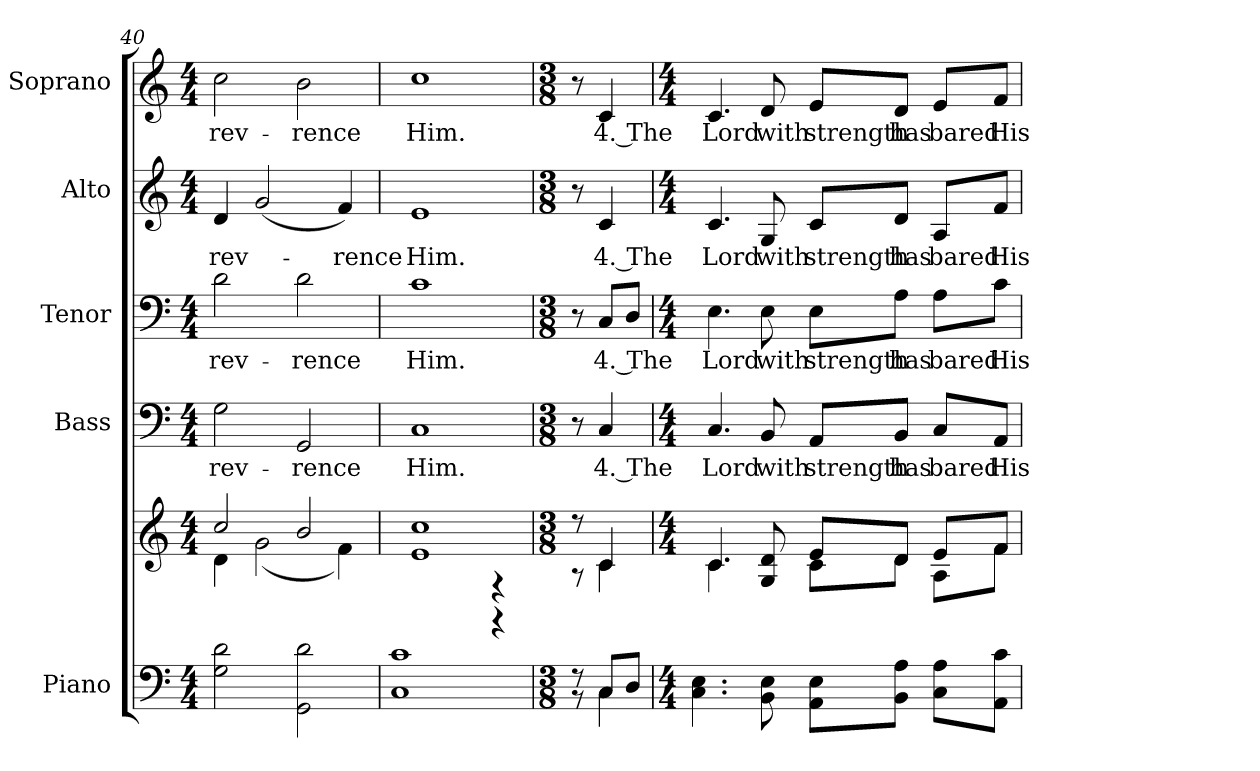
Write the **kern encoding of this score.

**kern	**kern	**kern	**text	**kern	**text	**kern	**text	**kern	**text
*part5	*part5	*part4	*part4	*part3	*part3	*part2	*part2	*part1	*part1
*staff6	*staff5	*staff4	*staff4	*staff3	*staff3	*staff2	*staff2	*staff1	*staff1
*I"Piano	*	*I"Bass	*	*I"Tenor	*	*I"Alto	*	*I"Soprano	*
*I'Pno.	*	*I'B.	*	*I'T.	*	*I'A.	*	*I'S.	*
!!LO:PB:g=z
*clefF4	*clefG2	*clefF4	*	*clefF4	*	*clefG2	*	*clefG2	*
*k[]	*k[]	*k[]	*	*k[]	*	*k[]	*	*k[]	*
*C:	*C:	*C:	*	*C:	*	*C:	*	*C:	*
*M4/4	*M4/4	*M4/4	*	*M4/4	*	*M4/4	*	*M4/4	*
=40	=40	=40	=40	=40	=40	=40	=40	=40	=40
*^	*^	*	*	*	*	*	*	*	*
!	!	!	!	!	!LO:LY:b:color=#000000	!	!	!	!	!	!
!	!	!	!	!	!	!	!LO:LY:b:color=#000000	!	!	!	!
!	!	!	!	!	!	!	!	!	!LO:LY:b:color=#000000	!	!
!	!	!	!	!	!	!	!	!	!	!	!LO:LY:b:color=#000000
2di/yy	2Gi\ 2di	2cci/	4di\	2Gi\	rev-	2di\	rev-	4di/	rev-	2cci\	rev-
.	.	.	(2gi\	.	.	.	.	(2gi/	.	.	.
!	!	!	!	!	!LO:LY:b:color=#000000	!	!	!	!	!	!
!	!	!	!	!	!	!	!LO:LY:b:color=#000000	!	!	!	!
!	!	!	!	!	!	!	!	!	!	!	!LO:LY:b:color=#000000
2di/yy	2GGi\ 2di	2bi/	.	2GGi/	-rence	2di\	-rence	.	.	2bi\	-rence
!	!	!	!	!	!	!	!	!	!LO:LY:b:color=#000000	!	!
.	.	.	4fi\)	.	.	.	.	4fi/)	-rence	.	.
=41	=41	=41	=41	=41	=41	=41	=41	=41	=41	=41	=41
!	!	!	!	!	!LO:LY:b:color=#000000	!	!	!	!	!	!
!	!	!	!	!	!	!	!LO:LY:b:color=#000000	!	!	!	!
!	!	!	!	!	!	!	!	!	!LO:LY:b:color=#000000	!	!
!	!	!	!	!	!	!	!	!	!	!	!LO:LY:b:color=#000000
2.ci/yy	1Ci 1ci	1ei 1cci	2.ei\yy	1Ci	Him.	1ci	Him.	1ei	Him.	1cci	Him.
4r	.	.	4r	.	.	.	.	.	.	.	.
!!LO:PB:g=z
=42	=42	=42	=42	=42	=42	=42	=42	=42	=42	=42	=42
*M3/8	*	*M3/8	*	*M3/8	*	*M3/8	*	*M3/8	*	*M3/8	*
8r	8r	8r	8r	8r	.	8r	.	8r	.	8r	.
!	!	!	!	!	!LO:LY:b:color=#000000	!	!	!	!	!	!
!	!	!	!	!	!	!	!LO:LY:b:color=#000000	!	!	!	!
!	!	!	!	!	!	!	!	!	!LO:LY:b:color=#000000	!	!
!	!	!	!	!	!	!	!	!	!	!	!LO:LY:b:color=#000000
8Ci/L	4Ci\	4ci/	4ci\	4Ci/	4. The	8Ci/L	4. The	4ci/	4. The	4ci/	4. The
8Di/J	.	.	.	.	.	8Di/J	.	.	.	.	.
=43	=43	=43	=43	=43	=43	=43	=43	=43	=43	=43	=43
*M4/4	*	*M4/4	*	*M4/4	*	*M4/4	*	*M4/4	*	*M4/4	*
!	!	!	!	!	!LO:LY:b:color=#000000	!	!	!	!	!	!
!	!	!	!	!	!	!	!LO:LY:b:color=#000000	!	!	!	!
!	!	!	!	!	!	!	!	!	!LO:LY:b:color=#000000	!	!
!	!	!	!	!	!	!	!	!	!	!	!LO:LY:b:color=#000000
4.Ei/yy	4.Ci\ 4.Ei	4.ci/	4.ci\	4.Ci/	Lord	4.Ei\	Lord	4.ci/	Lord	4.ci/	Lord
!	!	!	!	!	!LO:LY:b:color=#000000	!	!	!	!	!	!
!	!	!	!	!	!	!	!LO:LY:b:color=#000000	!	!	!	!
!	!	!	!	!	!	!	!	!	!LO:LY:b:color=#000000	!	!
!	!	!	!	!	!	!	!	!	!	!	!LO:LY:b:color=#000000
8Ei/yy	8BBi\ 8Ei	8Gi/ 8di	8Gi\yy	8BBi/	with	8Ei\	with	8Gi/	with	8di/	with
!	!	!	!	!	!LO:LY:b:color=#000000	!	!	!	!	!	!
!	!	!	!	!	!	!	!LO:LY:b:color=#000000	!	!	!	!
!	!	!	!	!	!	!	!	!	!LO:LY:b:color=#000000	!	!
!	!	!	!	!	!	!	!	!	!	!	!LO:LY:b:color=#000000
8Ei/Lyy	8AAi\ 8EiL	8ei/L	8ci\L	8AAi/L	strength	8Ei\L	strength	8ci/L	strength	8ei/L	strength
!	!	!	!	!	!LO:LY:b:color=#000000	!	!	!	!	!	!
!	!	!	!	!	!	!	!LO:LY:b:color=#000000	!	!	!	!
!	!	!	!	!	!	!	!	!	!LO:LY:b:color=#000000	!	!
!	!	!	!	!	!	!	!	!	!	!	!LO:LY:b:color=#000000
8Ai/Jyy	8BBi\ 8AiJ	8di/J	8di\J	8BBi/J	has	8Ai\J	has	8di/J	has	8di/J	has
!	!	!	!	!	!LO:LY:b:color=#000000	!	!	!	!	!	!
!	!	!	!	!	!	!	!LO:LY:b:color=#000000	!	!	!	!
!	!	!	!	!	!	!	!	!	!LO:LY:b:color=#000000	!	!
!	!	!	!	!	!	!	!	!	!	!	!LO:LY:b:color=#000000
8Ai/Lyy	8Ci\ 8AiL	8ei/L	8Ai\L	8Ci/L	bared	8Ai\L	bared	8Ai/L	bared	8ei/L	bared
!	!	!	!	!	!LO:LY:b:color=#000000	!	!	!	!	!	!
!	!	!	!	!	!	!	!LO:LY:b:color=#000000	!	!	!	!
!	!	!	!	!	!	!	!	!	!LO:LY:b:color=#000000	!	!
!	!	!	!	!	!	!	!	!	!	!	!LO:LY:b:color=#000000
8ci/Jyy	8AAi\ 8ciJ	8fi/J	8fi\J	8AAi/J	His	8ci\J	His	8fi/J	His	8fi/J	His
*v	*v	*	*	*	*	*	*	*	*	*	*
*	*v	*v	*	*	*	*	*	*	*	*
=	=	=	=	=	=	=	=	=	=
*-	*-	*-	*-	*-	*-	*-	*-	*-	*-
